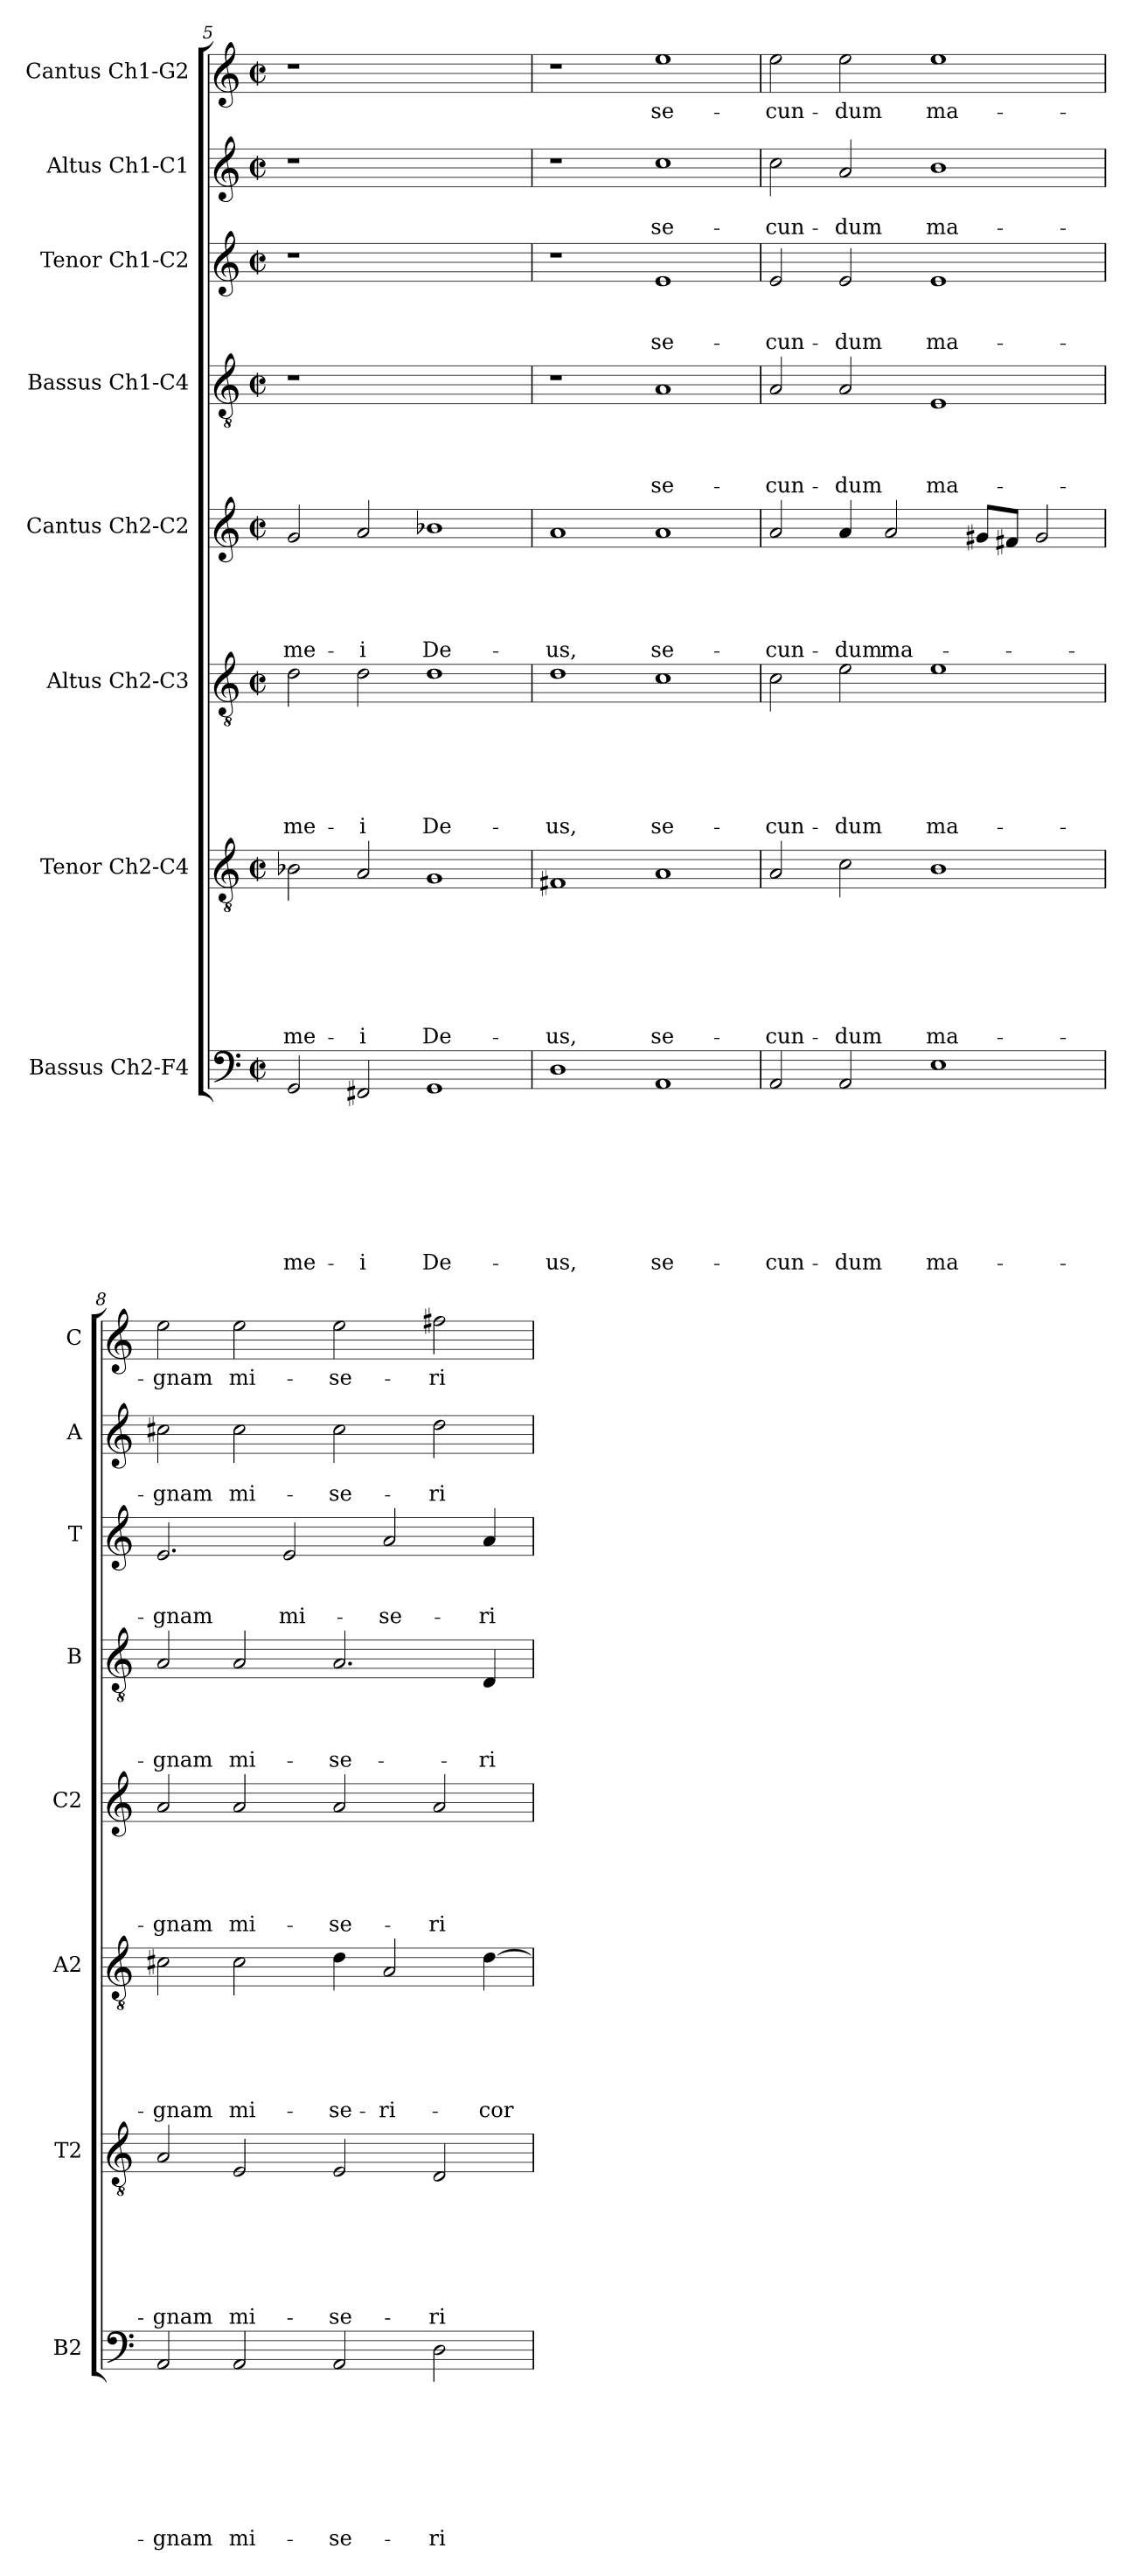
**kern	**text	**text	**text	**text	**text	**text	**text	**text	**kern	**text	**text	**text	**text	**text	**text	**text	**kern	**text	**text	**text	**text	**text	**text	**kern	**text	**text	**text	**text	**text	**kern	**text	**text	**text	**text	**kern	**text	**text	**text	**kern	**text	**text	**kern	**text
*part8	*part8	*part8	*part8	*part8	*part8	*part8	*part8	*part8	*part7	*part7	*part7	*part7	*part7	*part7	*part7	*part7	*part6	*part6	*part6	*part6	*part6	*part6	*part6	*part5	*part5	*part5	*part5	*part5	*part5	*part4	*part4	*part4	*part4	*part4	*part3	*part3	*part3	*part3	*part2	*part2	*part2	*part1	*part1
*staff8	*staff8	*staff8	*staff8	*staff8	*staff8	*staff8	*staff8	*staff8	*staff7	*staff7	*staff7	*staff7	*staff7	*staff7	*staff7	*staff7	*staff6	*staff6	*staff6	*staff6	*staff6	*staff6	*staff6	*staff5	*staff5	*staff5	*staff5	*staff5	*staff5	*staff4	*staff4	*staff4	*staff4	*staff4	*staff3	*staff3	*staff3	*staff3	*staff2	*staff2	*staff2	*staff1	*staff1
*I"Bassus Ch2-F4	*	*	*	*	*	*	*	*	*I"Tenor Ch2-C4	*	*	*	*	*	*	*	*I"Altus Ch2-C3	*	*	*	*	*	*	*I"Cantus Ch2-C2	*	*	*	*	*	*I"Bassus Ch1-C4	*	*	*	*	*I"Tenor Ch1-C2	*	*	*	*I"Altus Ch1-C1	*	*	*I"Cantus Ch1-G2	*
*I'B2	*	*	*	*	*	*	*	*	*I'T2	*	*	*	*	*	*	*	*I'A2	*	*	*	*	*	*	*I'C2	*	*	*	*	*	*I'B	*	*	*	*	*I'T	*	*	*	*I'A	*	*	*I'C	*
*clefF4	*	*	*	*	*	*	*	*	*clefGv2	*	*	*	*	*	*	*	*clefGv2	*	*	*	*	*	*	*clefG2	*	*	*	*	*	*clefGv2	*	*	*	*	*clefG2	*	*	*	*clefG2	*	*	*clefG2	*
*k[]	*	*	*	*	*	*	*	*	*k[]	*	*	*	*	*	*	*	*k[]	*	*	*	*	*	*	*k[]	*	*	*	*	*	*k[]	*	*	*	*	*k[]	*	*	*	*k[]	*	*	*k[]	*
*C:	*	*	*	*	*	*	*	*	*C:	*	*	*	*	*	*	*	*C:	*	*	*	*	*	*	*C:	*	*	*	*	*	*C:	*	*	*	*	*C:	*	*	*	*C:	*	*	*C:	*
*M2/2	*	*	*	*	*	*	*	*	*M2/2	*	*	*	*	*	*	*	*M2/2	*	*	*	*	*	*	*M2/2	*	*	*	*	*	*M2/2	*	*	*	*	*M2/2	*	*	*	*M2/2	*	*	*M2/2	*
*met(c|)	*	*	*	*	*	*	*	*	*met(c|)	*	*	*	*	*	*	*	*met(c|)	*	*	*	*	*	*	*met(c|)	*	*	*	*	*	*met(c|)	*	*	*	*	*met(c|)	*	*	*	*met(c|)	*	*	*met(c|)	*
=5	=5	=5	=5	=5	=5	=5	=5	=5	=5	=5	=5	=5	=5	=5	=5	=5	=5	=5	=5	=5	=5	=5	=5	=5	=5	=5	=5	=5	=5	=5	=5	=5	=5	=5	=5	=5	=5	=5	=5	=5	=5	=5	=5
!	!	!	!	!	!	!	!	!LO:LY:b	!	!	!	!	!	!	!	!LO:LY:b	!	!	!	!	!	!	!LO:LY:b	!	!	!	!	!	!LO:LY:b	!	!	!	!	!	!	!	!	!	!	!	!	!	!
2GG/	.	.	.	.	.	.	.	me-	2B-X\	.	.	.	.	.	.	me-	2d\	.	.	.	.	.	me-	2g/	.	.	.	.	me-	1r	.	.	.	.	1r	.	.	.	1r	.	.	1r	.
!	!	!	!	!	!	!	!	!LO:LY:b	!	!	!	!	!	!	!	!LO:LY:b	!	!	!	!	!	!	!LO:LY:b	!	!	!	!	!	!LO:LY:b	!	!	!	!	!	!	!	!	!	!	!	!	!	!
2FF#X/	.	.	.	.	.	.	.	-i	2A/	.	.	.	.	.	.	-i	2d\	.	.	.	.	.	-i	2a/	.	.	.	.	-i	.	.	.	.	.	.	.	.	.	.	.	.	.	.
!	!	!	!	!	!	!	!	!LO:LY:b	!	!	!	!	!	!	!	!LO:LY:b	!	!	!	!	!	!	!LO:LY:b	!	!	!	!	!	!LO:LY:b	!	!	!	!	!	!	!	!	!	!	!	!	!	!
1GG	.	.	.	.	.	.	.	De-	1G	.	.	.	.	.	.	De-	1d	.	.	.	.	.	De-	1b-X	.	.	.	.	De-	1ryy	.	.	.	.	1ryy	.	.	.	1ryy	.	.	1ryy	.
!!LO:LB:g=z
=6	=6	=6	=6	=6	=6	=6	=6	=6	=6	=6	=6	=6	=6	=6	=6	=6	=6	=6	=6	=6	=6	=6	=6	=6	=6	=6	=6	=6	=6	=6	=6	=6	=6	=6	=6	=6	=6	=6	=6	=6	=6	=6	=6
!	!	!	!	!	!	!	!	!LO:LY:b	!	!	!	!	!	!	!	!LO:LY:b	!	!	!	!	!	!	!LO:LY:b	!	!	!	!	!	!LO:LY:b	!	!	!	!	!	!	!	!	!	!	!	!	!	!
1D	.	.	.	.	.	.	.	-us,	1F#X	.	.	.	.	.	.	-us,	1d	.	.	.	.	.	-us,	1a	.	.	.	.	-us,	1r	.	.	.	.	1r	.	.	.	1r	.	.	1r	.
!	!	!	!	!	!	!	!	!LO:LY:b	!	!	!	!	!	!	!	!LO:LY:b	!	!	!	!	!	!	!LO:LY:b	!	!	!	!	!	!LO:LY:b	!	!	!	!	!LO:LY:b	!	!	!	!LO:LY:b	!	!	!LO:LY:b	!	!LO:LY:b
1AA	.	.	.	.	.	.	.	se-	1A	.	.	.	.	.	.	se-	1c	.	.	.	.	.	se-	1a	.	.	.	.	se-	1A	.	.	.	se-	1e	.	.	se-	1cc	.	se-	1ee	se-
=7	=7	=7	=7	=7	=7	=7	=7	=7	=7	=7	=7	=7	=7	=7	=7	=7	=7	=7	=7	=7	=7	=7	=7	=7	=7	=7	=7	=7	=7	=7	=7	=7	=7	=7	=7	=7	=7	=7	=7	=7	=7	=7	=7
!	!	!	!	!	!	!	!	!LO:LY:b	!	!	!	!	!	!	!	!LO:LY:b	!	!	!	!	!	!	!LO:LY:b	!	!	!	!	!	!LO:LY:b	!	!	!	!	!LO:LY:b	!	!	!	!LO:LY:b	!	!	!LO:LY:b	!	!LO:LY:b
2AA/	.	.	.	.	.	.	.	-cun-	2A/	.	.	.	.	.	.	-cun-	2c\	.	.	.	.	.	-cun-	2a/	.	.	.	.	-cun-	2A/	.	.	.	-cun-	2e/	.	.	-cun-	2cc\	.	-cun-	2ee\	-cun-
!	!	!	!	!	!	!	!	!LO:LY:b	!	!	!	!	!	!	!	!LO:LY:b	!	!	!	!	!	!	!LO:LY:b	!	!	!	!	!	!LO:LY:b	!	!	!	!	!LO:LY:b	!	!	!	!LO:LY:b	!	!	!LO:LY:b	!	!LO:LY:b
2AA/	.	.	.	.	.	.	.	-dum	2c\	.	.	.	.	.	.	-dum	2e\	.	.	.	.	.	-dum	4a/	.	.	.	.	-dum	2A/	.	.	.	-dum	2e/	.	.	-dum	2a/	.	-dum	2ee\	-dum
!	!	!	!	!	!	!	!	!	!	!	!	!	!	!	!	!	!	!	!	!	!	!	!	!	!	!	!	!	!LO:LY:b	!	!	!	!	!	!	!	!	!	!	!	!	!	!
.	.	.	.	.	.	.	.	.	.	.	.	.	.	.	.	.	.	.	.	.	.	.	.	2a/	.	.	.	.	ma-	.	.	.	.	.	.	.	.	.	.	.	.	.	.
!	!	!	!	!	!	!	!	!LO:LY:b	!	!	!	!	!	!	!	!LO:LY:b	!	!	!	!	!	!	!LO:LY:b	!	!	!	!	!	!	!	!	!	!	!LO:LY:b	!	!	!	!LO:LY:b	!	!	!LO:LY:b	!	!LO:LY:b
1E	.	.	.	.	.	.	.	ma-	1B	.	.	.	.	.	.	ma-	1e	.	.	.	.	.	ma-	.	.	.	.	.	.	1E	.	.	.	ma-	1e	.	.	ma-	1b	.	ma-	1ee	ma-
.	.	.	.	.	.	.	.	.	.	.	.	.	.	.	.	.	.	.	.	.	.	.	.	8g#X/L	.	.	.	.	.	.	.	.	.	.	.	.	.	.	.	.	.	.	.
.	.	.	.	.	.	.	.	.	.	.	.	.	.	.	.	.	.	.	.	.	.	.	.	8f#X/J	.	.	.	.	.	.	.	.	.	.	.	.	.	.	.	.	.	.	.
.	.	.	.	.	.	.	.	.	.	.	.	.	.	.	.	.	.	.	.	.	.	.	.	2g#/	.	.	.	.	.	.	.	.	.	.	.	.	.	.	.	.	.	.	.
=8	=8	=8	=8	=8	=8	=8	=8	=8	=8	=8	=8	=8	=8	=8	=8	=8	=8	=8	=8	=8	=8	=8	=8	=8	=8	=8	=8	=8	=8	=8	=8	=8	=8	=8	=8	=8	=8	=8	=8	=8	=8	=8	=8
!	!	!	!	!	!	!	!	!LO:LY:b	!	!	!	!	!	!	!	!LO:LY:b	!	!	!	!	!	!	!LO:LY:b	!	!	!	!	!	!LO:LY:b	!	!	!	!	!LO:LY:b	!	!	!	!LO:LY:b	!	!	!LO:LY:b	!	!LO:LY:b
2AA/	.	.	.	.	.	.	.	-gnam	2A/	.	.	.	.	.	.	-gnam	2c#X\	.	.	.	.	.	-gnam	2a/	.	.	.	.	-gnam	2A/	.	.	.	-gnam	2.e/	.	.	-gnam	2cc#X\	.	-gnam	2ee\	-gnam
!	!	!	!	!	!	!	!	!LO:LY:b	!	!	!	!	!	!	!	!LO:LY:b	!	!	!	!	!	!	!LO:LY:b	!	!	!	!	!	!LO:LY:b	!	!	!	!	!LO:LY:b	!	!	!	!	!	!	!LO:LY:b	!	!LO:LY:b
2AA/	.	.	.	.	.	.	.	mi-	2E/	.	.	.	.	.	.	mi-	2c#\	.	.	.	.	.	mi-	2a/	.	.	.	.	mi-	2A/	.	.	.	mi-	.	.	.	.	2cc#\	.	mi-	2ee\	mi-
!	!	!	!	!	!	!	!	!	!	!	!	!	!	!	!	!	!	!	!	!	!	!	!	!	!	!	!	!	!	!	!	!	!	!	!	!	!	!LO:LY:b	!	!	!	!	!
.	.	.	.	.	.	.	.	.	.	.	.	.	.	.	.	.	.	.	.	.	.	.	.	.	.	.	.	.	.	.	.	.	.	.	2e/	.	.	mi-	.	.	.	.	.
!	!	!	!	!	!	!	!	!LO:LY:b	!	!	!	!	!	!	!	!LO:LY:b	!	!	!	!	!	!	!LO:LY:b	!	!	!	!	!	!LO:LY:b	!	!	!	!	!LO:LY:b	!	!	!	!	!	!	!LO:LY:b	!	!LO:LY:b
2AA/	.	.	.	.	.	.	.	-se-	2E/	.	.	.	.	.	.	-se-	4d\	.	.	.	.	.	-se-	2a/	.	.	.	.	-se-	2.A/	.	.	.	-se-	.	.	.	.	2cc#\	.	-se-	2ee\	-se-
!	!	!	!	!	!	!	!	!	!	!	!	!	!	!	!	!	!	!	!	!	!	!	!LO:LY:b	!	!	!	!	!	!	!	!	!	!	!	!	!	!	!LO:LY:b	!	!	!	!	!
.	.	.	.	.	.	.	.	.	.	.	.	.	.	.	.	.	2A/	.	.	.	.	.	-ri-	.	.	.	.	.	.	.	.	.	.	.	2a/	.	.	-se-	.	.	.	.	.
!	!	!	!	!	!	!	!	!LO:LY:b	!	!	!	!	!	!	!	!LO:LY:b	!	!	!	!	!	!	!	!	!	!	!	!	!LO:LY:b	!	!	!	!	!	!	!	!	!	!	!	!LO:LY:b	!	!LO:LY:b
2D\	.	.	.	.	.	.	.	-ri-	2D/	.	.	.	.	.	.	-ri-	.	.	.	.	.	.	.	2a/	.	.	.	.	-ri-	.	.	.	.	.	.	.	.	.	2dd\	.	-ri-	2ff#X\	-ri-
!	!	!	!	!	!	!	!	!	!	!	!	!	!	!	!	!	!	!	!	!	!	!	!LO:LY:b	!	!	!	!	!	!	!	!	!	!	!LO:LY:b	!	!	!	!LO:LY:b	!	!	!	!	!
.	.	.	.	.	.	.	.	.	.	.	.	.	.	.	.	.	[4d\	.	.	.	.	.	-cor-	.	.	.	.	.	.	4D/	.	.	.	-ri-	4a/	.	.	-ri-	.	.	.	.	.
=	=	=	=	=	=	=	=	=	=	=	=	=	=	=	=	=	=	=	=	=	=	=	=	=	=	=	=	=	=	=	=	=	=	=	=	=	=	=	=	=	=	=	=
*-	*-	*-	*-	*-	*-	*-	*-	*-	*-	*-	*-	*-	*-	*-	*-	*-	*-	*-	*-	*-	*-	*-	*-	*-	*-	*-	*-	*-	*-	*-	*-	*-	*-	*-	*-	*-	*-	*-	*-	*-	*-	*-	*-
